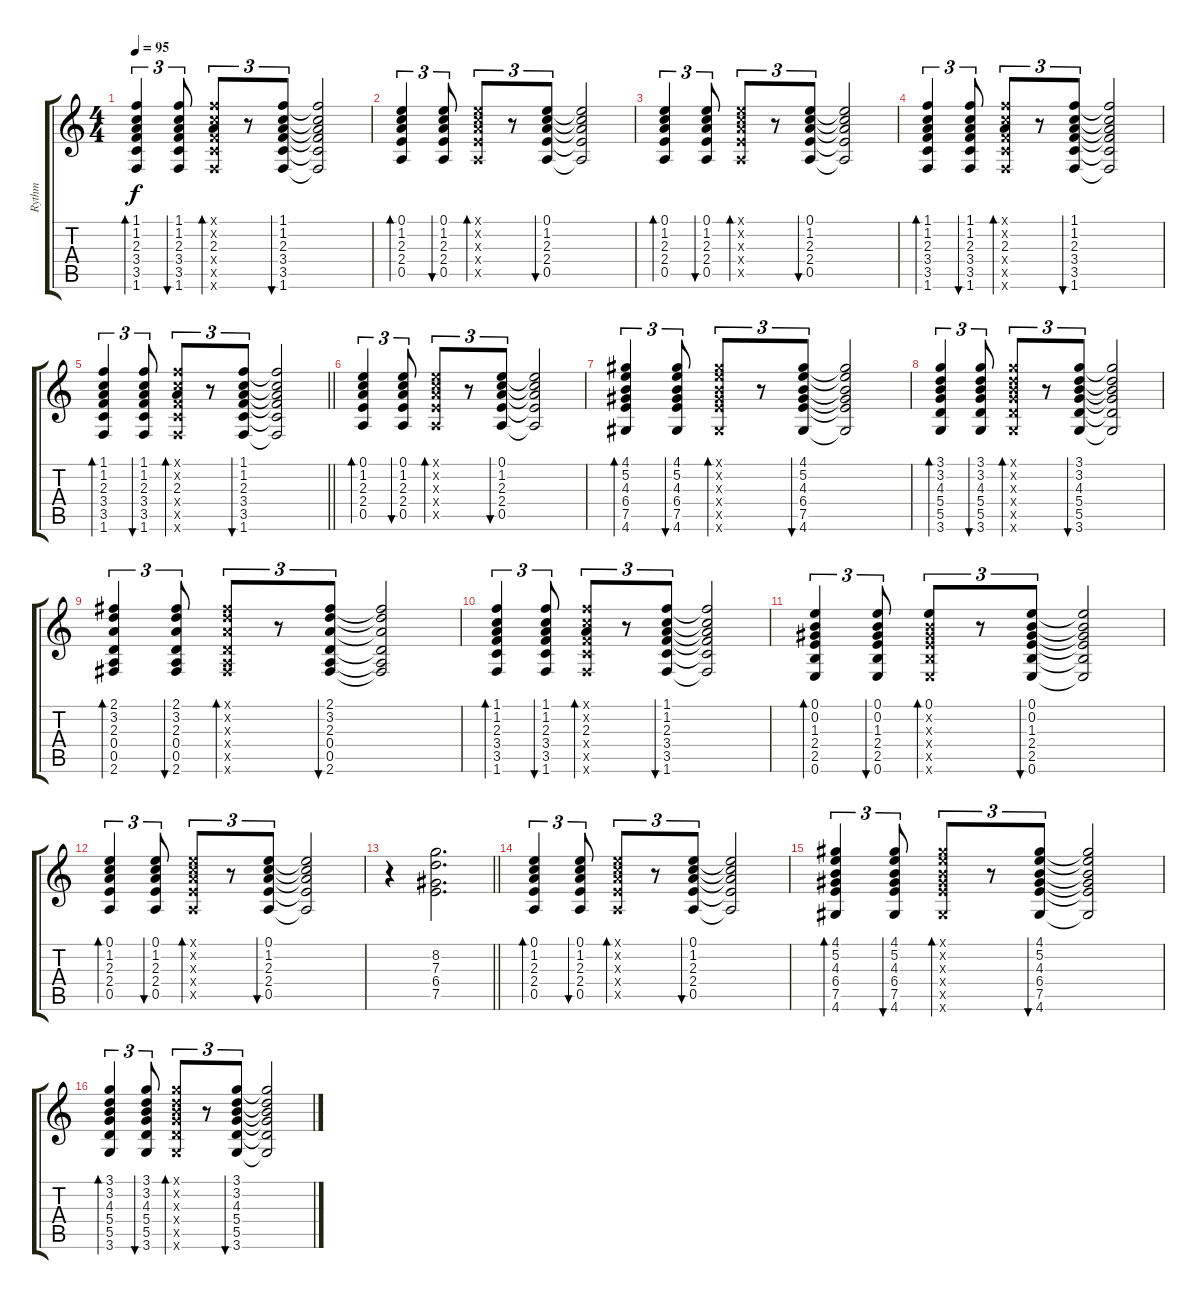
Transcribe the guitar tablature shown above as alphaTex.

\track ("Rythm" "Rythm") {instrument acousticguitarsteel}
\staff {score tabs}
\tuning (E4 B3 G3 D3 A2 E2) {hide}
\ts (4 4)
\tempo 95
\clef g2
\ks aminor
(1.1 1.2 2.3 3.4 3.5 1.6).4{tu (3 2) bd 60 dy f} (1.1 1.2 2.3 3.4 3.5 1.6).8{tu (3 2) bu 60} (1.1{x} 1.2{x} 2.3 3.4{x} 3.5{x} 1.6{x}).8{tu (3 2) bd 60} r.8{tu (3 2)} (1.1 1.2 2.3 3.4 3.5 1.6).8{tu (3 2) bu 60} (1.1{t} 1.2{t} 2.3{t} 3.4{t} 3.5{t} 1.6{t}).2 |
(0.1 1.2 2.3 2.4 0.5).4{tu (3 2) bd 60} (0.1 1.2 2.3 2.4 0.5).8{tu (3 2) bu 60} (0.1{x} 1.2{x} 2.3{x} 2.4{x} 0.5{x}).8{tu (3 2) bd 60} r.8{tu (3 2)} (0.1 1.2 2.3 2.4 0.5).8{tu (3 2) bu 60} (0.1{t} 1.2{t} 2.3{t} 2.4{t} 0.5{t}).2 |
(0.1 1.2 2.3 2.4 0.5).4{tu (3 2) bd 60} (0.1 1.2 2.3 2.4 0.5).8{tu (3 2) bu 60} (0.1{x} 1.2{x} 2.3{x} 2.4{x} 0.5{x}).8{tu (3 2) bd 60} r.8{tu (3 2)} (0.1 1.2 2.3 2.4 0.5).8{tu (3 2) bu 60} (0.1{t} 1.2{t} 2.3{t} 2.4{t} 0.5{t}).2 |
(1.1 1.2 2.3 3.4 3.5 1.6).4{tu (3 2) bd 60} (1.1 1.2 2.3 3.4 3.5 1.6).8{tu (3 2) bu 60} (1.1{x} 1.2{x} 2.3 3.4{x} 3.5{x} 1.6{x}).8{tu (3 2) bd 60} r.8{tu (3 2)} (1.1 1.2 2.3 3.4 3.5 1.6).8{tu (3 2) bu 60} (1.1{t} 1.2{t} 2.3{t} 3.4{t} 3.5{t} 1.6{t}).2 |
\barLineRight lightlight
(1.1 1.2 2.3 3.4 3.5 1.6).4{tu (3 2) bd 60} (1.1 1.2 2.3 3.4 3.5 1.6).8{tu (3 2) bu 60} (1.1{x} 1.2{x} 2.3 3.4{x} 3.5{x} 1.6{x}).8{tu (3 2) bd 60} r.8{tu (3 2)} (1.1 1.2 2.3 3.4 3.5 1.6).8{tu (3 2) bu 60} (1.1{t} 1.2{t} 2.3{t} 3.4{t} 3.5{t} 1.6{t}).2 |
(0.1 1.2 2.3 2.4 0.5).4{tu (3 2) bd 60} (0.1 1.2 2.3 2.4 0.5).8{tu (3 2) bu 60} (0.1{x} 1.2{x} 2.3{x} 2.4{x} 0.5{x}).8{tu (3 2) bd 60} r.8{tu (3 2)} (0.1 1.2 2.3 2.4 0.5).8{tu (3 2) bu 60} (0.1{t} 1.2{t} 2.3{t} 2.4{t} 0.5{t}).2 |
(4.1 5.2 4.3 6.4 7.5 4.6).4{tu (3 2) bd 60} (4.1 5.2 4.3 6.4 7.5 4.6).8{tu (3 2) bu 60} (4.1{x} 5.2{x} 4.3{x} 6.4{x} 7.5{x} 4.6{x}).8{tu (3 2) bd 60} r.8{tu (3 2)} (4.1 5.2 4.3 6.4 7.5 4.6).8{tu (3 2) bu 60} (4.1{t} 5.2{t} 4.3{t} 6.4{t} 7.5{t} 4.6{t}).2 |
(3.1 3.2 4.3 5.4 5.5 3.6).4{tu (3 2) bd 60} (3.1 3.2 4.3 5.4 5.5 3.6).8{tu (3 2) bu 60} (3.1{x} 3.2{x} 4.3{x} 5.4{x} 5.5{x} 3.6{x}).8{tu (3 2) bd 60} r.8{tu (3 2)} (3.1 3.2 4.3 5.4 5.5 3.6).8{tu (3 2) bu 60} (3.1{t} 3.2{t} 4.3{t} 5.4{t} 5.5{t} 3.6{t}).2 |
(2.1 3.2 2.3 0.4 0.5 2.6).4{tu (3 2) bd 60} (2.1 3.2 2.3 0.4 0.5 2.6).8{tu (3 2) bu 60} (2.1{x} 3.2{x} 2.3{x} 0.4{x} 0.5{x} 2.6{x}).8{tu (3 2) bd 60} r.8{tu (3 2)} (2.1 3.2 2.3 0.4 0.5 2.6).8{tu (3 2) bu 60} (2.1{t} 3.2{t} 2.3{t} 0.4{t} 0.5{t} 2.6{t}).2 |
(1.1 1.2 2.3 3.4 3.5 1.6).4{tu (3 2) bd 60} (1.1 1.2 2.3 3.4 3.5 1.6).8{tu (3 2) bu 60} (1.1{x} 1.2{x} 2.3 3.4{x} 3.5{x} 1.6{x}).8{tu (3 2) bd 60} r.8{tu (3 2)} (1.1 1.2 2.3 3.4 3.5 1.6).8{tu (3 2) bu 60} (1.1{t} 1.2{t} 2.3{t} 3.4{t} 3.5{t} 1.6{t}).2 |
(0.1 0.2 1.3 2.4 2.5 0.6).4{tu (3 2) bd 60} (0.1 0.2 1.3 2.4 2.5 0.6).8{tu (3 2) bu 60} (0.1 0.2{x} 1.3{x} 2.4{x} 2.5{x} 0.6{x}).8{tu (3 2) bd 60} r.8{tu (3 2)} (0.1 0.2 1.3 2.4 2.5 0.6).8{tu (3 2) bu 60} (0.1{t} 0.2{t} 1.3{t} 2.4{t} 2.5{t} 0.6{t}).2 |
(0.1 1.2 2.3 2.4 0.5).4{tu (3 2) bd 60} (0.1 1.2 2.3 2.4 0.5).8{tu (3 2) bu 60} (0.1{x} 1.2{x} 2.3{x} 2.4{x} 0.5{x}).8{tu (3 2) bd 60} r.8{tu (3 2)} (0.1 1.2 2.3 2.4 0.5).8{tu (3 2) bu 60} (0.1{t} 1.2{t} 2.3{t} 2.4{t} 0.5{t}).2 |
\barLineRight lightlight
r.4 (8.2 7.3 6.4 7.5).2{d} |
(0.1 1.2 2.3 2.4 0.5).4{tu (3 2) bd 60} (0.1 1.2 2.3 2.4 0.5).8{tu (3 2) bu 60} (0.1{x} 1.2{x} 2.3{x} 2.4{x} 0.5{x}).8{tu (3 2) bd 60} r.8{tu (3 2)} (0.1 1.2 2.3 2.4 0.5).8{tu (3 2) bu 60} (0.1{t} 1.2{t} 2.3{t} 2.4{t} 0.5{t}).2 |
(4.1 5.2 4.3 6.4 7.5 4.6).4{tu (3 2) bd 60} (4.1 5.2 4.3 6.4 7.5 4.6).8{tu (3 2) bu 60} (4.1{x} 5.2{x} 4.3{x} 6.4{x} 7.5{x} 4.6{x}).8{tu (3 2) bd 60} r.8{tu (3 2)} (4.1 5.2 4.3 6.4 7.5 4.6).8{tu (3 2) bu 60} (4.1{t} 5.2{t} 4.3{t} 6.4{t} 7.5{t} 4.6{t}).2 |
(3.1 3.2 4.3 5.4 5.5 3.6).4{tu (3 2) bd 60} (3.1 3.2 4.3 5.4 5.5 3.6).8{tu (3 2) bu 60} (3.1{x} 3.2{x} 4.3{x} 5.4{x} 5.5{x} 3.6{x}).8{tu (3 2) bd 60} r.8{tu (3 2)} (3.1 3.2 4.3 5.4 5.5 3.6).8{tu (3 2) bu 60} (3.1{t} 3.2{t} 4.3{t} 5.4{t} 5.5{t} 3.6{t}).2
